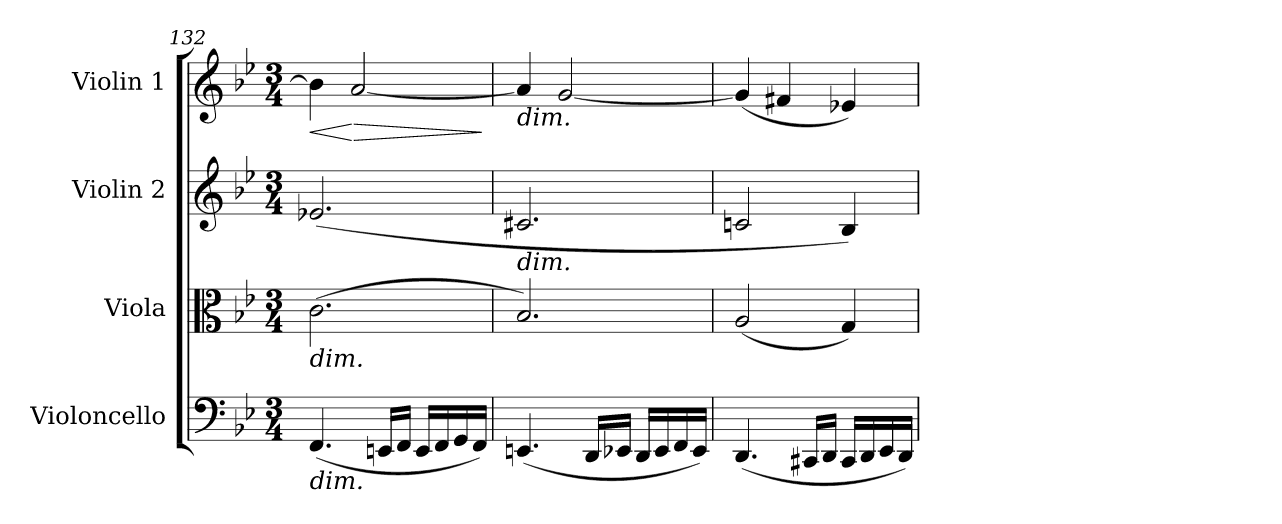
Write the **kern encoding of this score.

**kern	**kern	**kern	**kern	**dynam
*part4	*part3	*part2	*part1	*part1
*staff4	*staff3	*staff2	*staff1	*staff1
*I"Violoncello	*I"Viola	*I"Violin 2	*I"Violin 1	*
*I'Vc	*I'Vla	*I'Vln	*I'Vln	*
*clefF4	*clefC3	*clefG2	*clefG2	*
*k[b-e-]	*k[b-e-]	*k[b-e-]	*k[b-e-]	*
*M3/4	*M3/4	*M3/4	*M3/4	*
=132	=132	=132	=132	=132
!	!LO:TX:b:i:t=dim.	!	!	!
!LO:TX:b:i:t=dim.	!	!	!	!
!	!	!	!	!LO:HP:b
(4.FF/	(2.c\	(2.e-X/	4b-\]	<
!	!	!	!	!LO:HP:n=1:b
.	.	.	[2a/	[ >
16EEn/LL	.	.	.	.
16FF/JJ	.	.	.	.
16EE/LL	.	.	.	.
16FF/	.	.	.	.
16GG/	.	.	.	.
16FF/JJ)	.	.	.	.
.	.	.	.	]
!!LO:LB:g=z
=133	=133	=133	=133	=133
!	!	!	!LO:TX:b:i:t=dim.	!
!	!	!LO:TX:b:i:t=dim.	!	!
(4.EEn/	2.B-/)	2.c#X/	4a/]	.
.	.	.	[2g/	.
16DD/LL	.	.	.	.
16EE-X/JJ	.	.	.	.
16DD/LL	.	.	.	.
16EE-/	.	.	.	.
16FF/	.	.	.	.
16EE-/JJ)	.	.	.	.
=134	=134	=134	=134	=134
(4.DD/	(2A/	2cn/	(4g/]	.
.	.	.	4f#X/	.
16CC#X/LL	.	.	.	.
16DD/JJ	.	.	.	.
16CC#/LL	4G/)	4B-/)	4e-X/)	.
16DD/	.	.	.	.
16EE-/	.	.	.	.
16DD/JJ)	.	.	.	.
=	=	=	=	=
*-	*-	*-	*-	*-
